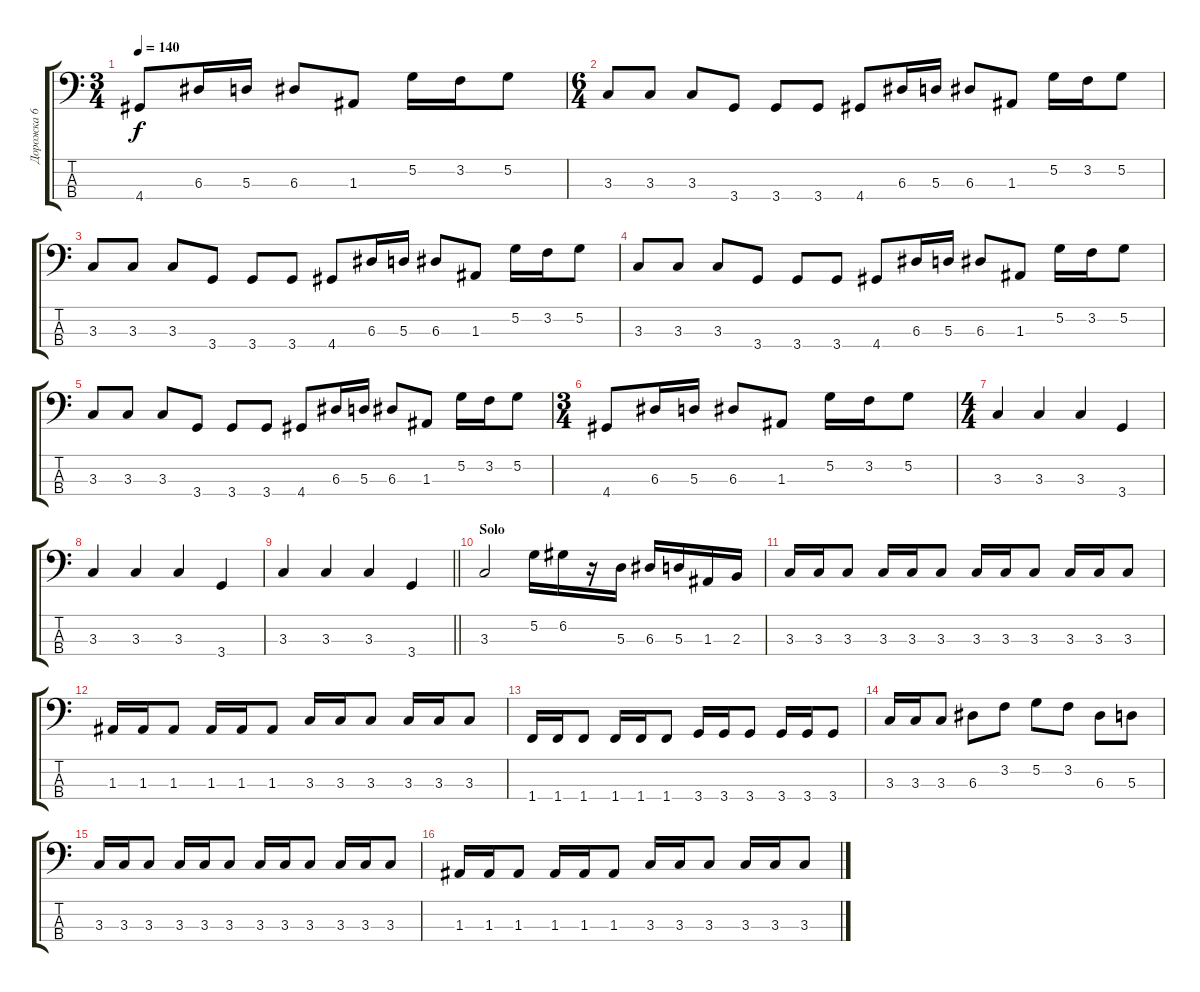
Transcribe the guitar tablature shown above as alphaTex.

\track ("Дорожка 6" "Дорожка 6") {instrument electricbassfinger}
\staff {score tabs}
\tuning (G2 D2 A1 E1) {hide}
\ts (3 4)
\tempo 140
\clef f4
\ks c
4.4.8{dy f} 6.3.16 5.3.16 6.3.8 1.3.8 5.2.16 3.2.16 5.2.8 |
\ts (6 4)
3.3.8 3.3.8 3.3.8 3.4.8 3.4.8 3.4.8 4.4.8 6.3.16 5.3.16 6.3.8 1.3.8 5.2.16 3.2.16 5.2.8 |
3.3.8 3.3.8 3.3.8 3.4.8 3.4.8 3.4.8 4.4.8 6.3.16 5.3.16 6.3.8 1.3.8 5.2.16 3.2.16 5.2.8 |
3.3.8 3.3.8 3.3.8 3.4.8 3.4.8 3.4.8 4.4.8 6.3.16 5.3.16 6.3.8 1.3.8 5.2.16 3.2.16 5.2.8 |
3.3.8 3.3.8 3.3.8 3.4.8 3.4.8 3.4.8 4.4.8 6.3.16 5.3.16 6.3.8 1.3.8 5.2.16 3.2.16 5.2.8 |
\ts (3 4)
4.4.8 6.3.16 5.3.16 6.3.8 1.3.8 5.2.16 3.2.16 5.2.8 |
\ts (4 4)
3.3.4 3.3.4 3.3.4 3.4.4 |
3.3.4 3.3.4 3.3.4 3.4.4 |
\barLineRight lightlight
3.3.4 3.3.4 3.3.4 3.4.4 |
\section ("" "Solo")
3.3.2 5.2.16 6.2.16 r.16 5.3.16 6.3.16 5.3.16 1.3.16 2.3.16 |
3.3.16 3.3.16 3.3.8 3.3.16 3.3.16 3.3.8 3.3.16 3.3.16 3.3.8 3.3.16 3.3.16 3.3.8 |
1.3.16 1.3.16 1.3.8 1.3.16 1.3.16 1.3.8 3.3.16 3.3.16 3.3.8 3.3.16 3.3.16 3.3.8 |
1.4.16 1.4.16 1.4.8 1.4.16 1.4.16 1.4.8 3.4.16 3.4.16 3.4.8 3.4.16 3.4.16 3.4.8 |
3.3.16 3.3.16 3.3.8 6.3.8 3.2.8 5.2.8 3.2.8 6.3.8 5.3.8 |
3.3.16 3.3.16 3.3.8 3.3.16 3.3.16 3.3.8 3.3.16 3.3.16 3.3.8 3.3.16 3.3.16 3.3.8 |
1.3.16 1.3.16 1.3.8 1.3.16 1.3.16 1.3.8 3.3.16 3.3.16 3.3.8 3.3.16 3.3.16 3.3.8
